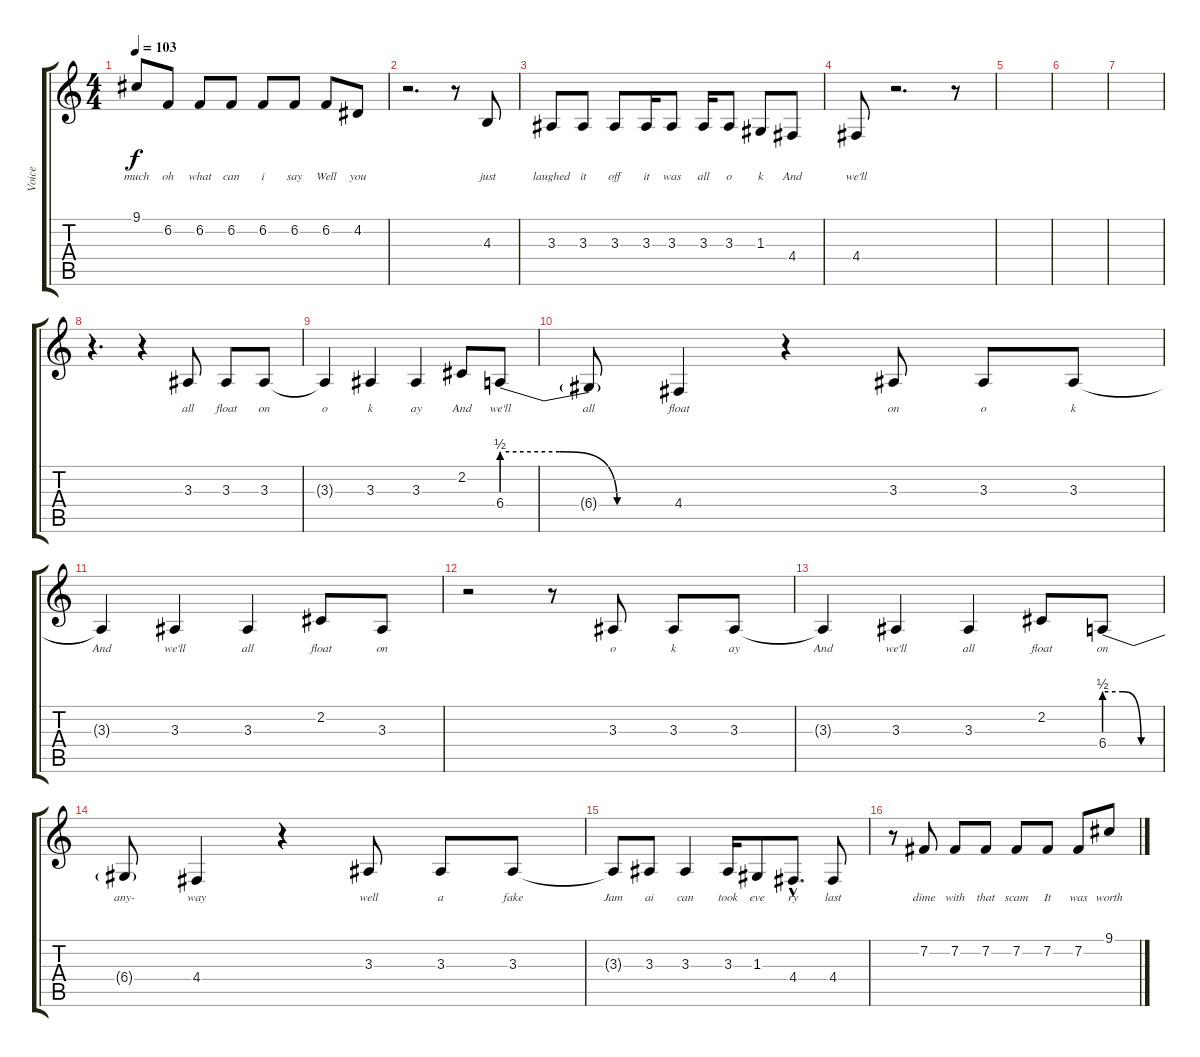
\track ("Voice" "Voice") {instrument altosax}
\staff {score tabs}
\tuning (E4 B3 G3 D3 A2 E2) {hide}
\ts (4 4)
\tempo 103
\clef g2
\ks c
9.1{t}.8{lyrics (0 "much") lyrics (1 "") lyrics (2 "") lyrics (3 "") lyrics (4 "") dy f} 6.2.8{lyrics (0 "oh") lyrics (1 "") lyrics (2 "") lyrics (3 "") lyrics (4 "")} 6.2.8{lyrics (0 "what") lyrics (1 "") lyrics (2 "") lyrics (3 "") lyrics (4 "")} 6.2.8{lyrics (0 "can") lyrics (1 "") lyrics (2 "") lyrics (3 "") lyrics (4 "")} 6.2.8{lyrics (0 "i") lyrics (1 "") lyrics (2 "") lyrics (3 "") lyrics (4 "")} 6.2.8{lyrics (0 "say") lyrics (1 "") lyrics (2 "") lyrics (3 "") lyrics (4 "")} 6.2.8{lyrics (0 "Well") lyrics (1 "") lyrics (2 "") lyrics (3 "") lyrics (4 "")} 4.2.8{lyrics (0 "you") lyrics (1 "") lyrics (2 "") lyrics (3 "") lyrics (4 "")} |
r.2{d} r.8 4.3.8{lyrics (0 "just") lyrics (1 "") lyrics (2 "") lyrics (3 "") lyrics (4 "")} |
3.3.8{lyrics (0 "laughed") lyrics (1 "") lyrics (2 "") lyrics (3 "") lyrics (4 "")} 3.3.8{lyrics (0 "it") lyrics (1 "") lyrics (2 "") lyrics (3 "") lyrics (4 "")} 3.3.8{lyrics (0 "off") lyrics (1 "") lyrics (2 "") lyrics (3 "") lyrics (4 "")} 3.3.16{lyrics (0 "it") lyrics (1 "") lyrics (2 "") lyrics (3 "") lyrics (4 "")} 3.3.8{lyrics (0 "was") lyrics (1 "") lyrics (2 "") lyrics (3 "") lyrics (4 "")} 3.3.16{lyrics (0 "all") lyrics (1 "") lyrics (2 "") lyrics (3 "") lyrics (4 "")} 3.3.8{lyrics (0 "o") lyrics (1 "") lyrics (2 "") lyrics (3 "") lyrics (4 "")} 1.3.8{lyrics (0 "k") lyrics (1 "") lyrics (2 "") lyrics (3 "") lyrics (4 "")} 4.4.8{lyrics (0 "And") lyrics (1 "") lyrics (2 "") lyrics (3 "") lyrics (4 "")} |
4.4.8{lyrics (0 "we'll") lyrics (1 "") lyrics (2 "") lyrics (3 "") lyrics (4 "")} r.2{d} r.8 |
|
|
|
r.4{d} r.4 3.3.8{lyrics (0 "all") lyrics (1 "") lyrics (2 "") lyrics (3 "") lyrics (4 "")} 3.3.8{lyrics (0 "float") lyrics (1 "") lyrics (2 "") lyrics (3 "") lyrics (4 "")} 3.3.8{lyrics (0 "on") lyrics (1 "") lyrics (2 "") lyrics (3 "") lyrics (4 "")} |
3.3{t}.4{lyrics (0 "o") lyrics (1 "") lyrics (2 "") lyrics (3 "") lyrics (4 "")} 3.3.4{lyrics (0 "k") lyrics (1 "") lyrics (2 "") lyrics (3 "") lyrics (4 "")} 3.3.4{lyrics (0 "ay") lyrics (1 "") lyrics (2 "") lyrics (3 "") lyrics (4 "")} 2.2.8{lyrics (0 "And") lyrics (1 "") lyrics (2 "") lyrics (3 "") lyrics (4 "")} 6.4{be (custom 0 2 20 2 40 0 60 0)}.8{lyrics (0 "we'll") lyrics (1 "") lyrics (2 "") lyrics (3 "") lyrics (4 "")} |
6.4{t}.8{lyrics (0 "all") lyrics (1 "") lyrics (2 "") lyrics (3 "") lyrics (4 "")} 4.4.4{lyrics (0 "float") lyrics (1 "") lyrics (2 "") lyrics (3 "") lyrics (4 "")} r.4 3.3.8{lyrics (0 "on") lyrics (1 "") lyrics (2 "") lyrics (3 "") lyrics (4 "")} 3.3.8{lyrics (0 "o") lyrics (1 "") lyrics (2 "") lyrics (3 "") lyrics (4 "")} 3.3.8{lyrics (0 "k") lyrics (1 "") lyrics (2 "") lyrics (3 "") lyrics (4 "")} |
3.3{t}.4{lyrics (0 "And") lyrics (1 "") lyrics (2 "") lyrics (3 "") lyrics (4 "")} 3.3.4{lyrics (0 "we'll") lyrics (1 "") lyrics (2 "") lyrics (3 "") lyrics (4 "")} 3.3.4{lyrics (0 "all") lyrics (1 "") lyrics (2 "") lyrics (3 "") lyrics (4 "")} 2.2.8{lyrics (0 "float") lyrics (1 "") lyrics (2 "") lyrics (3 "") lyrics (4 "")} 3.3.8{lyrics (0 "on") lyrics (1 "") lyrics (2 "") lyrics (3 "") lyrics (4 "")} |
r.2 r.8 3.3.8{lyrics (0 "o") lyrics (1 "") lyrics (2 "") lyrics (3 "") lyrics (4 "")} 3.3.8{lyrics (0 "k") lyrics (1 "") lyrics (2 "") lyrics (3 "") lyrics (4 "")} 3.3.8{lyrics (0 "ay") lyrics (1 "") lyrics (2 "") lyrics (3 "") lyrics (4 "")} |
3.3{t}.4{lyrics (0 "And") lyrics (1 "") lyrics (2 "") lyrics (3 "") lyrics (4 "")} 3.3.4{lyrics (0 "we'll") lyrics (1 "") lyrics (2 "") lyrics (3 "") lyrics (4 "")} 3.3.4{lyrics (0 "all") lyrics (1 "") lyrics (2 "") lyrics (3 "") lyrics (4 "")} 2.2.8{lyrics (0 "float") lyrics (1 "") lyrics (2 "") lyrics (3 "") lyrics (4 "")} 6.4{be (custom 0 2 20 2 40 0 60 0)}.8{lyrics (0 "on") lyrics (1 "") lyrics (2 "") lyrics (3 "") lyrics (4 "")} |
6.4{t}.8{lyrics (0 "any-") lyrics (1 "") lyrics (2 "") lyrics (3 "") lyrics (4 "")} 4.4.4{lyrics (0 "way") lyrics (1 "") lyrics (2 "") lyrics (3 "") lyrics (4 "")} r.4 3.3.8{lyrics (0 "well") lyrics (1 "") lyrics (2 "") lyrics (3 "") lyrics (4 "")} 3.3.8{lyrics (0 "a") lyrics (1 "") lyrics (2 "") lyrics (3 "") lyrics (4 "")} 3.3.8{lyrics (0 "fake") lyrics (1 "") lyrics (2 "") lyrics (3 "") lyrics (4 "")} |
3.3{t}.8{lyrics (0 "Jam") lyrics (1 "") lyrics (2 "") lyrics (3 "") lyrics (4 "")} 3.3.8{lyrics (0 "ai") lyrics (1 "") lyrics (2 "") lyrics (3 "") lyrics (4 "")} 3.3.4{lyrics (0 "can") lyrics (1 "") lyrics (2 "") lyrics (3 "") lyrics (4 "")} 3.3.16{lyrics (0 "took") lyrics (1 "") lyrics (2 "") lyrics (3 "") lyrics (4 "")} 1.3.8{lyrics (0 "eve") lyrics (1 "") lyrics (2 "") lyrics (3 "") lyrics (4 "")} 4.4{hac}.8{d lyrics (0 "ry") lyrics (1 "") lyrics (2 "") lyrics (3 "") lyrics (4 "")} 4.4.8{lyrics (0 "last") lyrics (1 "") lyrics (2 "") lyrics (3 "") lyrics (4 "")} |
r.8 7.2.8{lyrics (0 "dime") lyrics (1 "") lyrics (2 "") lyrics (3 "") lyrics (4 "")} 7.2.8{lyrics (0 "with") lyrics (1 "") lyrics (2 "") lyrics (3 "") lyrics (4 "")} 7.2.8{lyrics (0 "that") lyrics (1 "") lyrics (2 "") lyrics (3 "") lyrics (4 "")} 7.2.8{lyrics (0 "scam") lyrics (1 "") lyrics (2 "") lyrics (3 "") lyrics (4 "")} 7.2.8{lyrics (0 "It") lyrics (1 "") lyrics (2 "") lyrics (3 "") lyrics (4 "")} 7.2.8{lyrics (0 "was") lyrics (1 "") lyrics (2 "") lyrics (3 "") lyrics (4 "")} 9.1.8{lyrics (0 "worth") lyrics (1 "") lyrics (2 "") lyrics (3 "") lyrics (4 "")}
